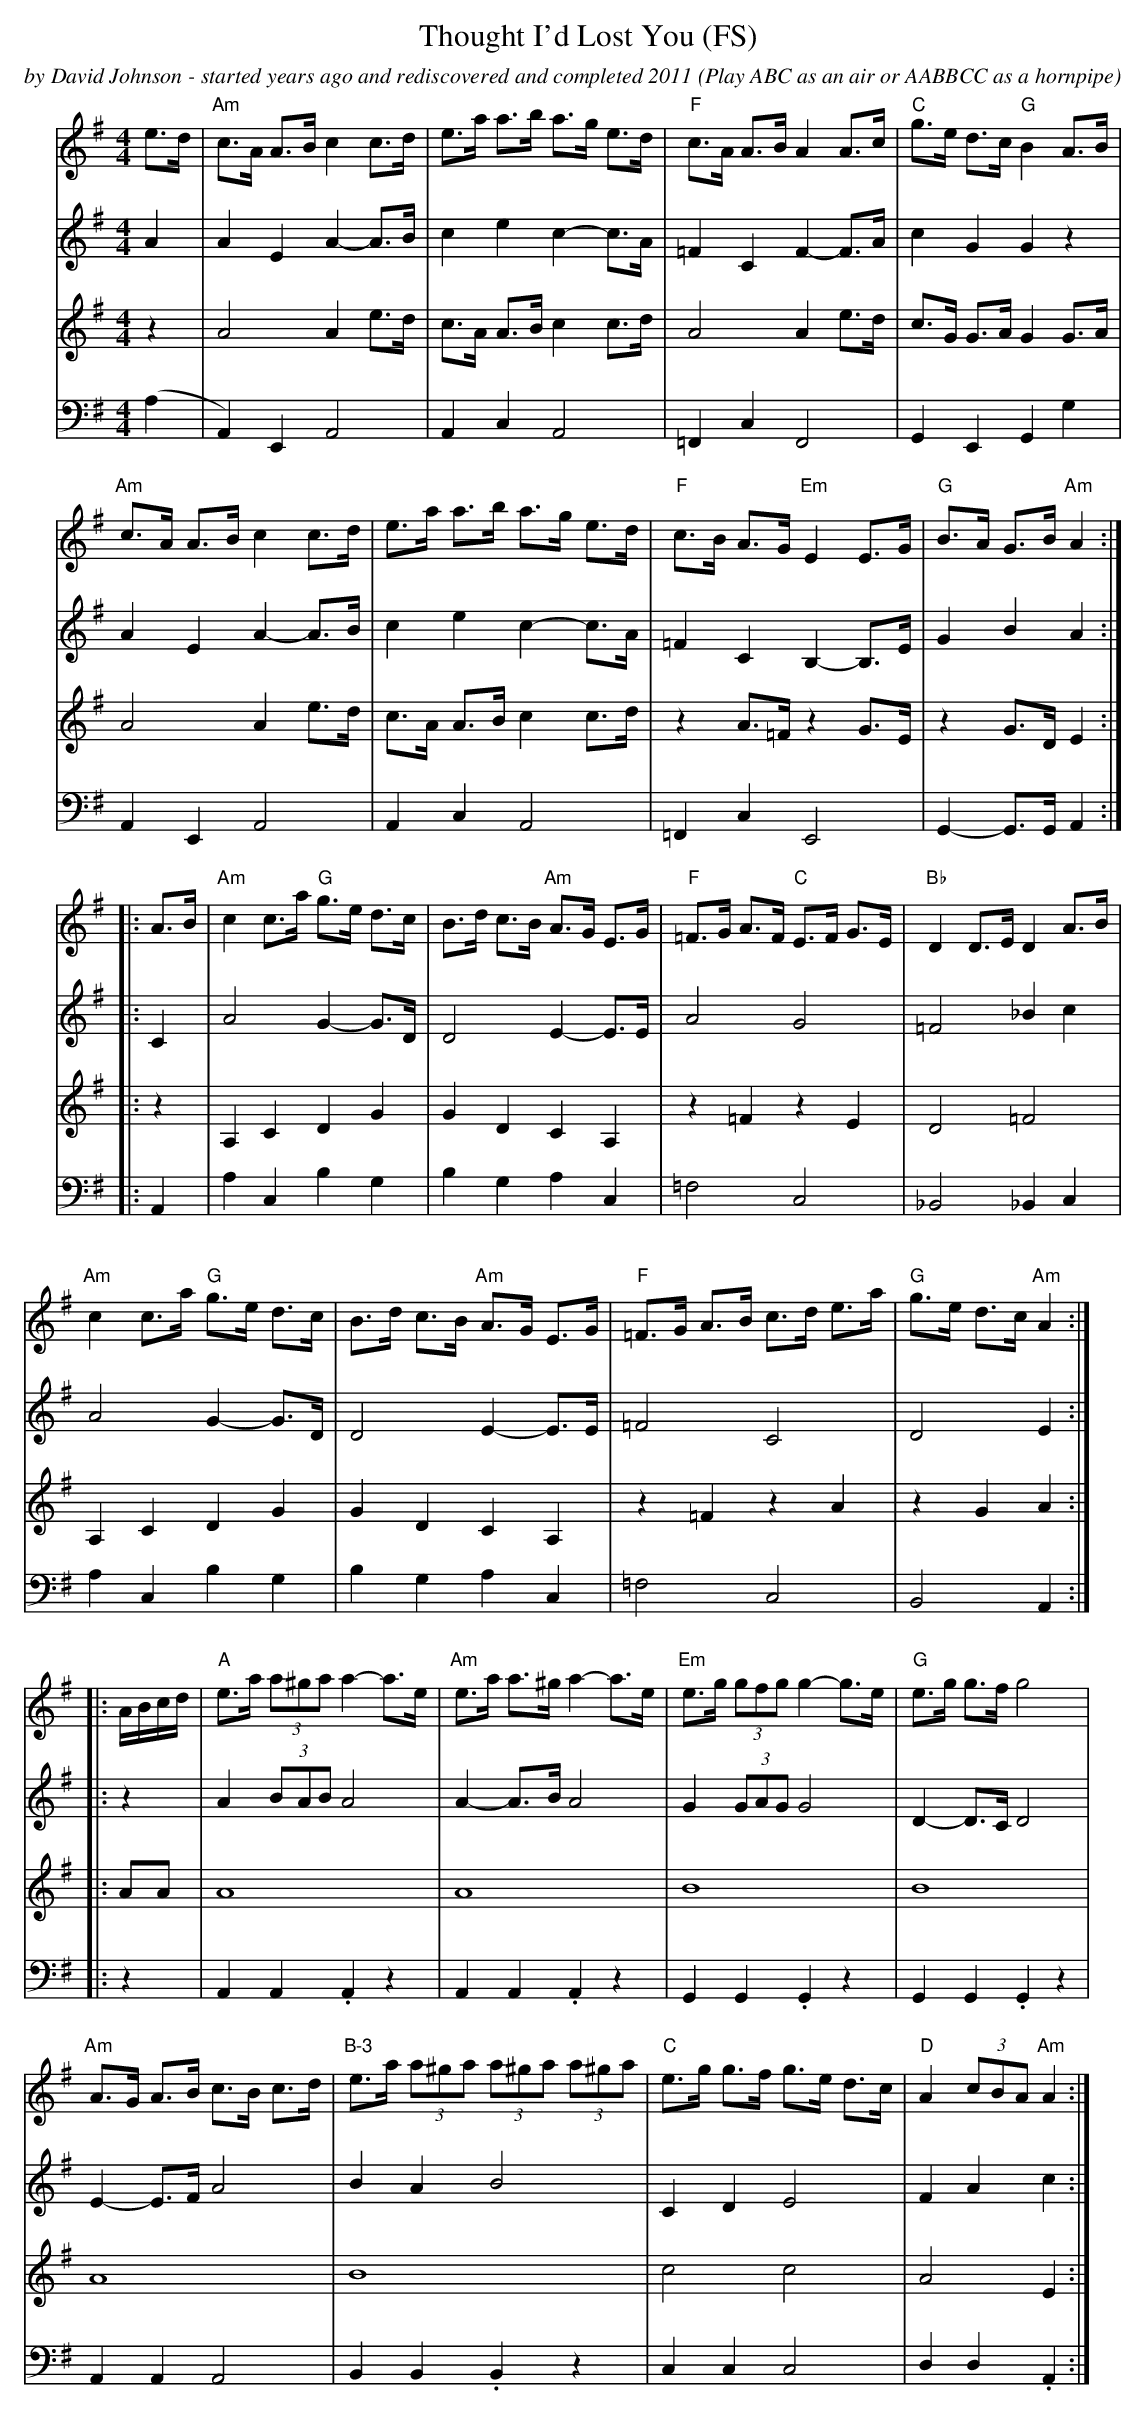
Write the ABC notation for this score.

X:1
T:Thought I'd Lost You (FS)
C:by David Johnson - started years ago and rediscovered and completed 2011
O:Play ABC as an air or AABBCC as a hornpipe
M:4/4
L:1/8
K:Adorian
V:1
e>d|"Am"c>A A>B c2 c>d|e>a a>b a>g e>d|"F"c>A A>B A2 A>c|"C"g>e d>c "G"B2 A>B|
"Am"c>A A>B c2 c>d|e>a a>b a>g e>d|"F"c>B A>G "Em"E2 E>G| "G"B>A G>B "Am"A2 :|
|:A>B|"Am"c2c>a "G"g>e d>c|B>d c>B "Am"A>G E>G|"F"=F>G A>F "C"E>F G>E|"Bb"D2 D>E D2A>B|
"Am"c2c>a "G"g>e d>c|B>d c>B "Am"A>G E>G|"F"=F>G A>B c>d e>a|"G"g>e d>c "Am"A2:|
|:A/B/c/d/|"A"e>a (3a^ga a2-a>e|"Am"e>a a>^g a2-a>e|"Em"e>g (3gfg g2-g>e|"G"e>g g>fg4|
"Am"A>G A>B c>B c>d|"B-3"e>a (3a^ga (3a^ga  (3a^ga|"C"e>g g>f g>e d>c|"D"A2 (3cBA "Am"A2:|
V:2
A2|A2E2A2-A>B|c2 e2 c2-c>A|=F2C2F2-F>A|c2G2G2z2|
A2E2A2-A>B|c2 e2 c2-c>A|=F2C2B,2- B,>E|G2B2A2:|
|:C2|A4G2- G>D|D4E2-E>E|A4G4|=F4 _B2 c2|
A4G2- G>D|D4E2-E>E|=F4C4|D4E2:|
|:z2|A2(3BAB A4|A2-A>BA4|G2 (3GAG G4|D2-D>C D4|
E2-E>FA4|B2A2B4|C2D2E4|F2A2c2:|
V:3
z2|A4A2e>d|c>A A>B c2 c>d|A4A2e>d|c>G G>AG2G>A|
A4A2e>d|c>A A>B c2 c>d|z2A>=Fz2G>E|z2G>DE2:|
|:z2|A,2C2D2G2|G2D2C2A,2|z2=F2z2E2|D4=F4|
A,2C2D2G2|G2D2C2A,2|z2=F2z2A2|z2G2A2:|
|:AA|A8|A8|B8|B8|
A8|B8|c4c4|A4E2:|
V:4 =bass clef
(A,2|A,,2)E,,2A,,4|A,,2C,2A,,4|=F,,2C,2F,,4|G,,2E,,2G,,2G,2|
A,,2E,,2A,,4|A,,2C,2A,,4|=F,,2C,2E,,4|G,,2-G,,>G,,A,,2:|
|:A,,2|A,2C,2B,2G,2|B,2G,2A,2C,2|=F,4C,4|_B,,4 _B,,2 C,2|
A,2C,2B,2G,2|B,2G,2A,2C,2|=F,4C,4|B,,4 A,,2:|
|:z2|A,,2A,,2.A,,2z2|A,,2A,,2.A,,2z2|G,,2G,,2.G,,2z2|G,,2G,,2.G,,2z2|
A,,2A,,2A,,4|B,,2B,,2.B,,2z2|C,2C,2C,4|D,2D,2.A,,2:|
